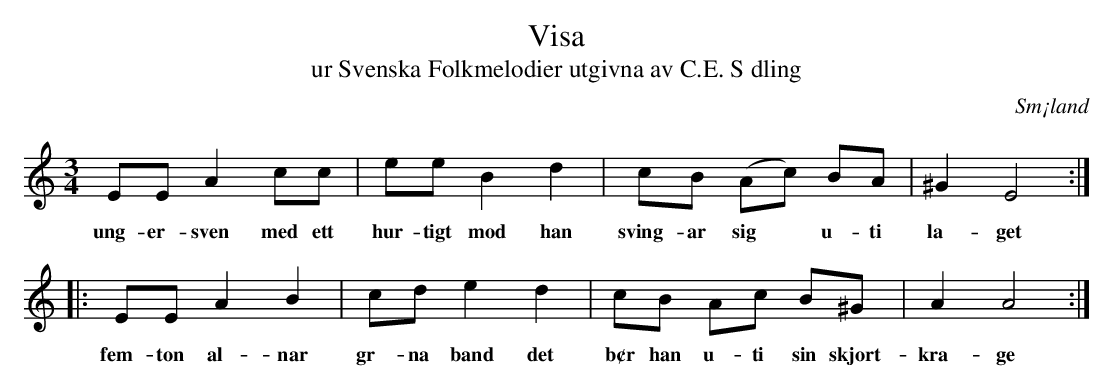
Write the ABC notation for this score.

X:1
T:Visa
T:ur Svenska Folkmelodier utgivna av C.E. S dling
O:Sm¡land
M:3/4
L:1/8
K:Am
EE A2 cc | ee B2 d2 | cB (Ac) BA | ^G2 E4 ::
w:ung-er-sven med ett hur-tigt mod han sving-ar sig * u-ti la-get
EE A2 B2 | cd e2 d2 | cB Ac B^G | A2 A4 :|
w:fem-ton al-nar gr -na band det b¢r han u-ti sin skjort-kra-ge
